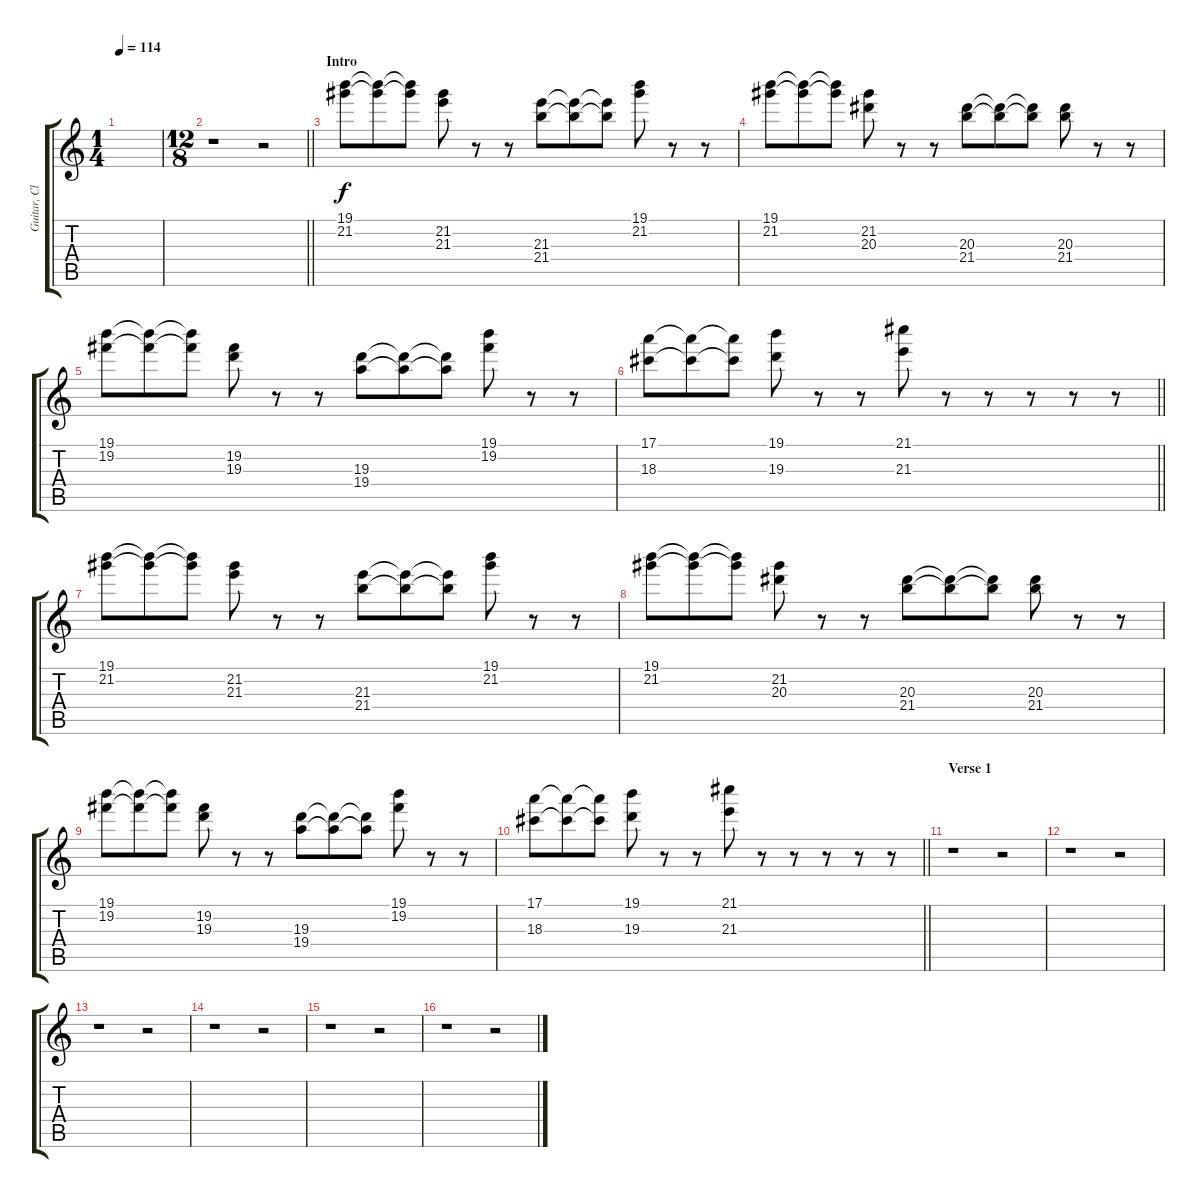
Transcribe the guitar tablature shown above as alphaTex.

\track ("Guitar, Clean 3" "Guitar, Cl") {instrument electricguitarclean}
\staff {score tabs}
\tuning (E4 B3 G3 D3 A2 E2) {hide}
\ts (1 4)
\tempo 114
\clef g2
\ks c
|
\ts (12 8)
\barLineRight lightlight
r.1 r.2 |
\section ("" "Intro")
(19.1 21.2).8 (19.1{t} 21.2{t}).8 (19.1{t} 21.2{t}).8 (21.2 21.3).8 r.8 r.8 (21.3 21.4).8 (21.3{t} 21.4{t}).8 (21.3{t} 21.4{t}).8 (19.1 21.2).8 r.8 r.8 |
(19.1 21.2).8 (19.1{t} 21.2{t}).8 (19.1{t} 21.2{t}).8 (21.2 20.3).8 r.8 r.8 (20.3 21.4).8 (20.3{t} 21.4{t}).8 (20.3{t} 21.4{t}).8 (20.3 21.4).8 r.8 r.8 |
(19.1 19.2).8 (19.1{t} 19.2{t}).8 (19.1{t} 19.2{t}).8 (19.2 19.3).8 r.8 r.8 (19.3 19.4).8 (19.3{t} 19.4{t}).8 (19.3{t} 19.4{t}).8 (19.1 19.2).8 r.8 r.8 |
\barLineRight lightlight
(17.1 18.3).8 (17.1{t} 18.3{t}).8 (17.1{t} 18.3{t}).8 (19.1 19.3).8 r.8 r.8 (21.1 21.3).8 r.8 r.8 r.8 r.8 r.8 |
(19.1 21.2).8 (19.1{t} 21.2{t}).8 (19.1{t} 21.2{t}).8 (21.2 21.3).8 r.8 r.8 (21.3 21.4).8 (21.3{t} 21.4{t}).8 (21.3{t} 21.4{t}).8 (19.1 21.2).8 r.8 r.8 |
(19.1 21.2).8 (19.1{t} 21.2{t}).8 (19.1{t} 21.2{t}).8 (21.2 20.3).8 r.8 r.8 (20.3 21.4).8 (20.3{t} 21.4{t}).8 (20.3{t} 21.4{t}).8 (20.3 21.4).8 r.8 r.8 |
(19.1 19.2).8 (19.1{t} 19.2{t}).8 (19.1{t} 19.2{t}).8 (19.2 19.3).8 r.8 r.8 (19.3 19.4).8 (19.3{t} 19.4{t}).8 (19.3{t} 19.4{t}).8 (19.1 19.2).8 r.8 r.8 |
\barLineRight lightlight
(17.1 18.3).8 (17.1{t} 18.3{t}).8 (17.1{t} 18.3{t}).8 (19.1 19.3).8 r.8 r.8 (21.1 21.3).8 r.8 r.8 r.8 r.8 r.8 |
\section ("" "Verse 1")
r.1 r.2 |
r.1 r.2 |
r.1 r.2 |
r.1 r.2 |
r.1 r.2 |
r.1 r.2
